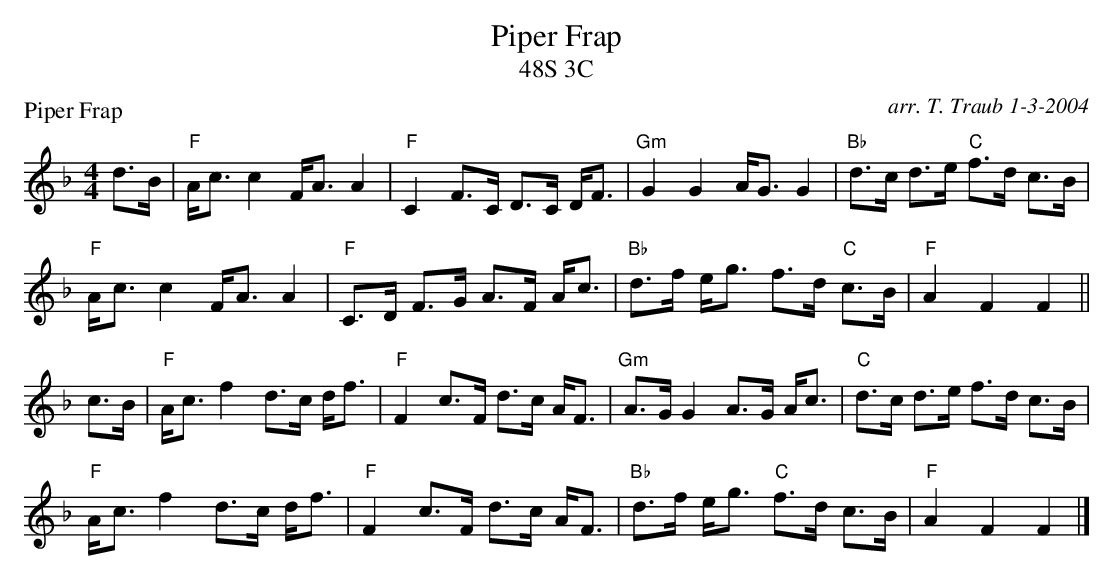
X:1
T: Piper Frap
T: 48S 3C
P: Piper Frap
C: arr. T. Traub 1-3-2004
M: 4/4
K: F
L: 1/8
d>B|"F"A<c c2 F<A A2|"F"C2 F>C D>C D<F|"Gm"G2 G2 A<G G2|"Bb"d>c d>e "C"f>d c>B|
"F"A<c c2 F<A A2|"F"C>D F>G A>F A<c|"Bb"d>f e<g f>d "C"c>B|"F"A2 F2 F2 ||
c>B|"F"A<c f2 d>c d<f|"F"F2 c>F d>c A<F|"Gm"A>G G2 A>G A<c|"C"d>c d>e f>d c>B|
"F"A<c f2 d>c d<f|"F"F2 c>F d>c A<F|"Bb"d>f e<g "C"f>d c>B|"F"A2 F2 F2 |]
